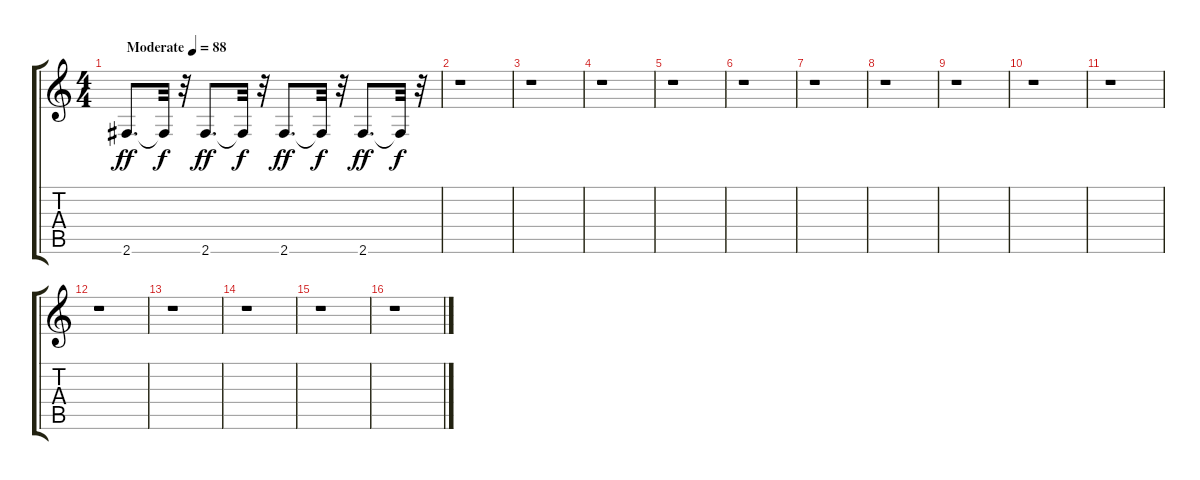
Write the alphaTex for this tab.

\track "" {instrument acousticguitarsteel}
\staff {score tabs}
\tuning (E4 B3 G3 D3 A2 E2) {hide}
\ts (4 4)
\tempo (88 "Moderate")
\clef g2
\ks c
2.6.8{d dy ff instrument acousticguitarsteel} 2.6{t}.32{dy f} r.32 2.6.8{d dy ff} 2.6{t}.32{dy f} r.32 2.6.8{d dy ff} 2.6{t}.32{dy f} r.32 2.6.8{d dy ff} 2.6{t}.32{dy f} r.32 |
r.1 |
r.1 |
r.1 |
r.1 |
r.1 |
r.1 |
r.1 |
r.1 |
r.1 |
r.1 |
r.1 |
r.1 |
r.1 |
r.1 |
r.1
